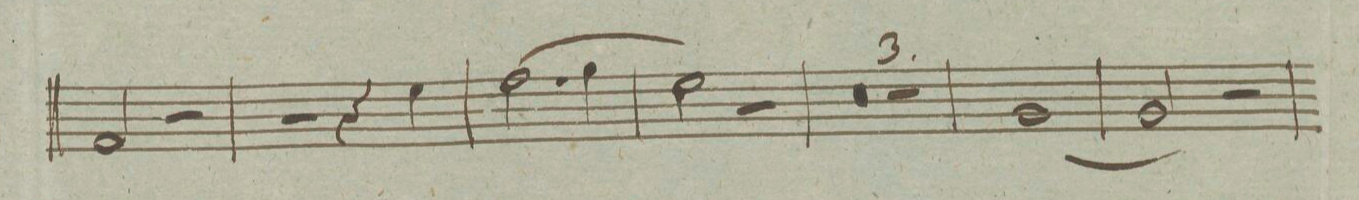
**kern	**dynam
*I"Clarinetto Primo in C.	*
*clefG2	*
*k[fncngn]	*
*met(c|)	*
*M2/2	*
4cc\]	.
4b\	.
4a\	.
4g\	.
=231	=231
2f/	.
2r	.
=232	=232
2r	.
4r	.
4ee\	.
=233	=233
(2.ff\	.
4gg\	.
=234	=234
2ee\)	.
2r	.
=235	=235
0r	.
=236	=236
=237	=237
1r	.
=238	=238
[1g/	.
=239	=239
2g/]	.
2r	.
=240	=240
*-	*-
